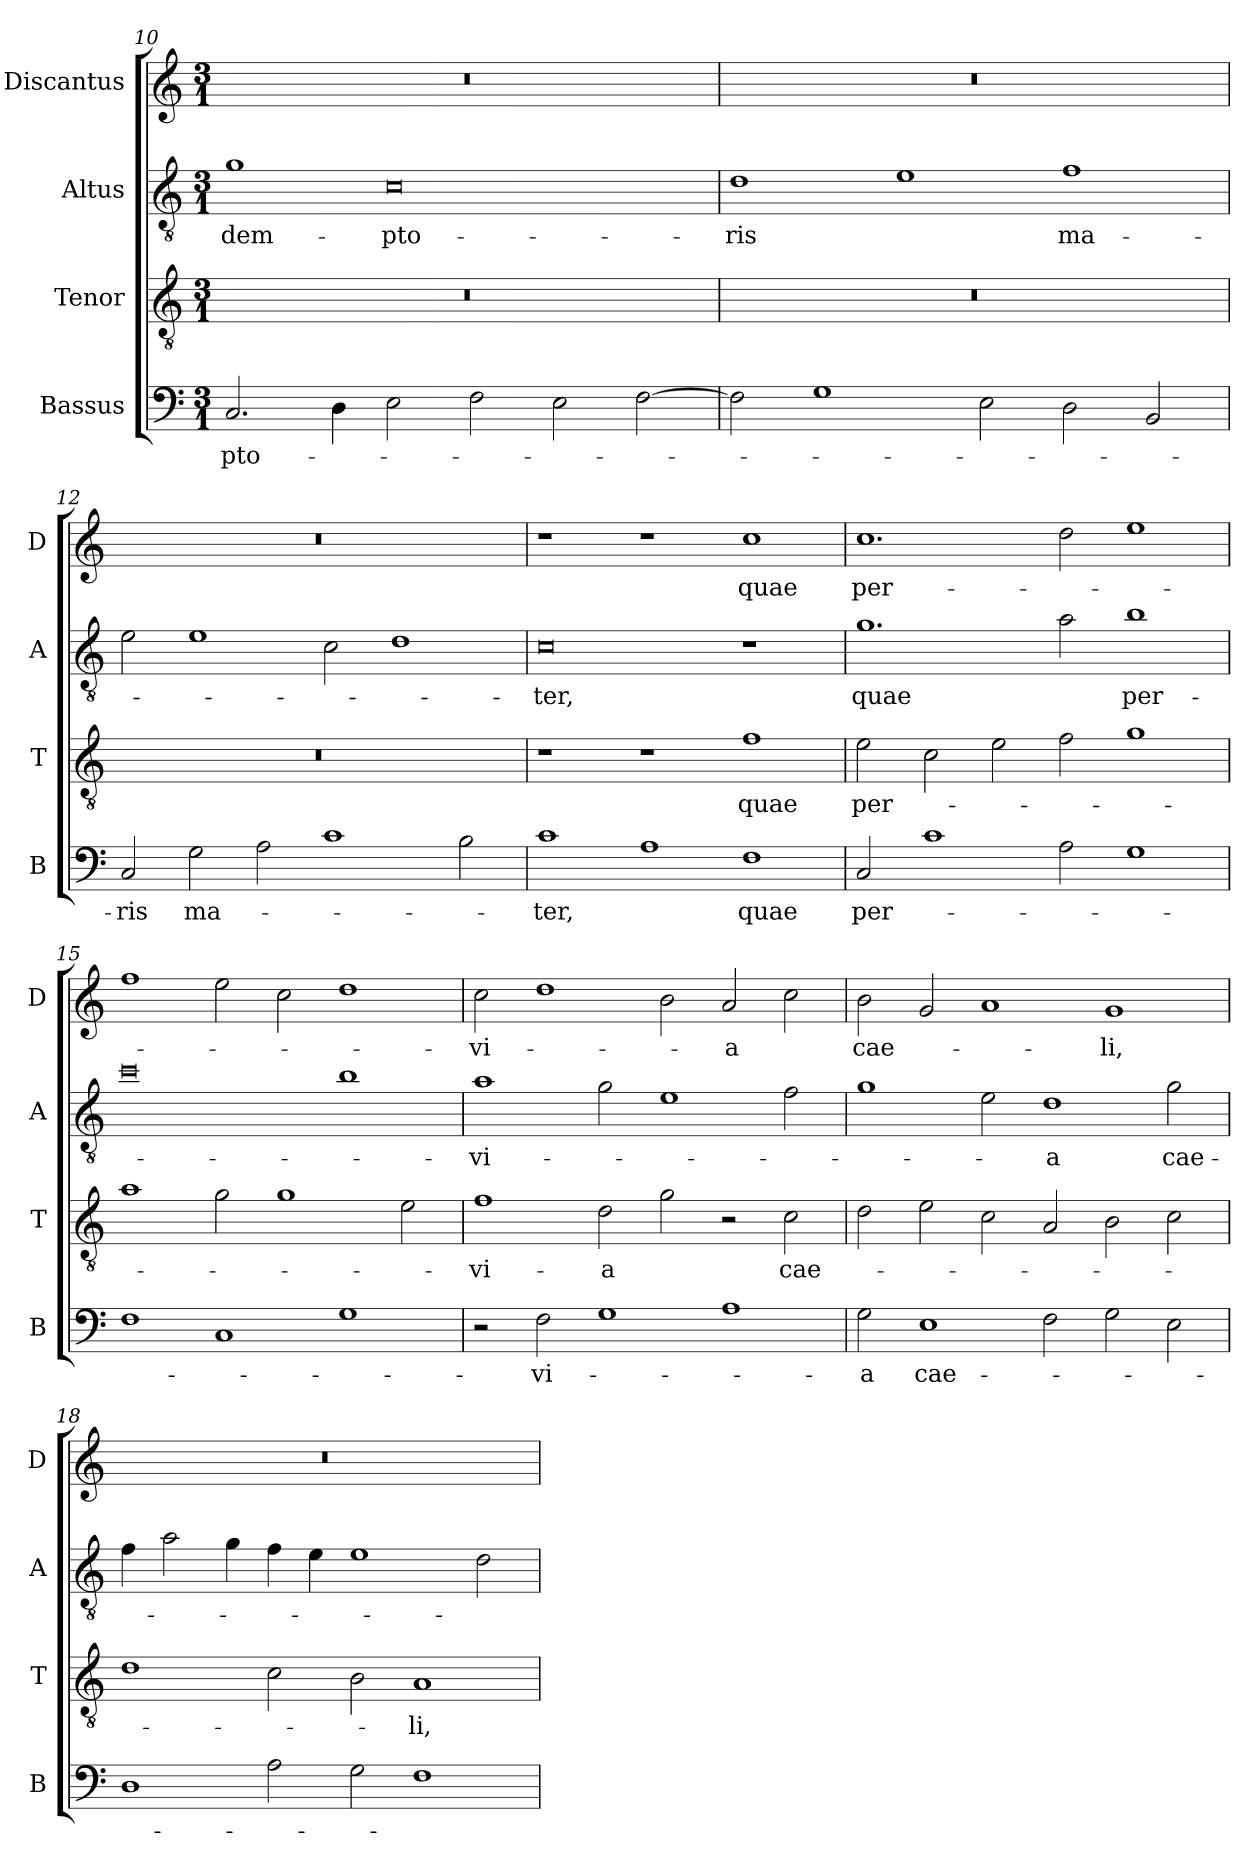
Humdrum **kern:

**kern	**text	**kern	**text	**kern	**text	**kern	**text
*part4	*part4	*part3	*part3	*part2	*part2	*part1	*part1
*staff4	*staff4	*staff3	*staff3	*staff2	*staff2	*staff1	*staff1
*I"Bassus	*	*I"Tenor	*	*I"Altus	*	*I"Discantus	*
*I'B	*	*I'T	*	*I'A	*	*I'D	*
*clefF4	*	*clefGv2	*	*clefGv2	*	*clefG2	*
*k[]	*	*k[]	*	*k[]	*	*k[]	*
*M3/1	*	*M3/1	*	*M3/1	*	*M3/1	*
=10	=10	=10	=10	=10	=10	=10	=10
2.C/	-pto-	0.r	.	1g	-dem-	0.r	.
4D\	.	.	.	.	.	.	.
2E\	.	.	.	0c	-pto-	.	.
2F\	.	.	.	.	.	.	.
2E\	.	.	.	.	.	.	.
[2F\	.	.	.	.	.	.	.
=11	=11	=11	=11	=11	=11	=11	=11
2F\]	.	0.r	.	1d	-ris	0.r	.
1G	.	.	.	.	.	.	.
.	.	.	.	1e	.	.	.
2E\	.	.	.	.	.	.	.
2D\	.	.	.	1f	ma-	.	.
2BB/	.	.	.	.	.	.	.
=12	=12	=12	=12	=12	=12	=12	=12
2C/	-ris	0.r	.	2e\	.	0.r	.
2G\	ma-	.	.	1e	.	.	.
2A\	.	.	.	.	.	.	.
1c	.	.	.	2c\	.	.	.
.	.	.	.	1d	.	.	.
2B\	.	.	.	.	.	.	.
=13	=13	=13	=13	=13	=13	=13	=13
1c	-ter,	1r	.	0c	-ter,	1r	.
1A	.	1r	.	.	.	1r	.
1F	quae	1f	quae	1r	.	1cc	quae
=14	=14	=14	=14	=14	=14	=14	=14
2C/	per-	2e\	per-	1.g	quae	1.cc	per-
1c	.	2c\	.	.	.	.	.
.	.	2e\	.	.	.	.	.
2A\	.	2f\	.	2a\	.	2dd\	.
1G	.	1g	.	1b	per-	1ee	.
=15	=15	=15	=15	=15	=15	=15	=15
1F	.	1a	.	0cc	.	1ff	.
1C	.	2g\	.	.	.	2ee\	.
.	.	1g	.	.	.	2cc\	.
1G	.	.	.	1b	.	1dd	.
.	.	2e\	.	.	.	.	.
=16	=16	=16	=16	=16	=16	=16	=16
2r	.	1f	-vi-	1a	-vi-	2cc\	-vi-
2F\	-vi-	.	.	.	.	1dd	.
1G	.	2d\	-a	2g\	.	.	.
.	.	2g\	.	1e	.	2b\	.
1A	.	2r	.	.	.	2a/	-a
.	.	2c\	cae-	2f\	.	2cc\	.
=17	=17	=17	=17	=17	=17	=17	=17
2G\	-a	2d\	.	1g	.	2b\	cae-
1E	cae-	2e\	.	.	.	2g/	.
.	.	2c\	.	2e\	.	1a	.
2F\	.	2A/	.	1d	-a	.	.
2G\	.	2B\	.	.	.	1g	-li,
2E\	.	2c\	.	2g\	cae-	.	.
=18	=18	=18	=18	=18	=18	=18	=18
1D	.	1d	.	4f\	.	0.r	.
.	.	.	.	2a\	.	.	.
.	.	.	.	4g\	.	.	.
2A\	.	2c\	.	4f\	.	.	.
.	.	.	.	4e\	.	.	.
2G\	.	2B\	.	1e	.	.	.
1F	.	1A	-li,	.	.	.	.
.	.	.	.	2d\	.	.	.
=	=	=	=	=	=	=	=
*-	*-	*-	*-	*-	*-	*-	*-
